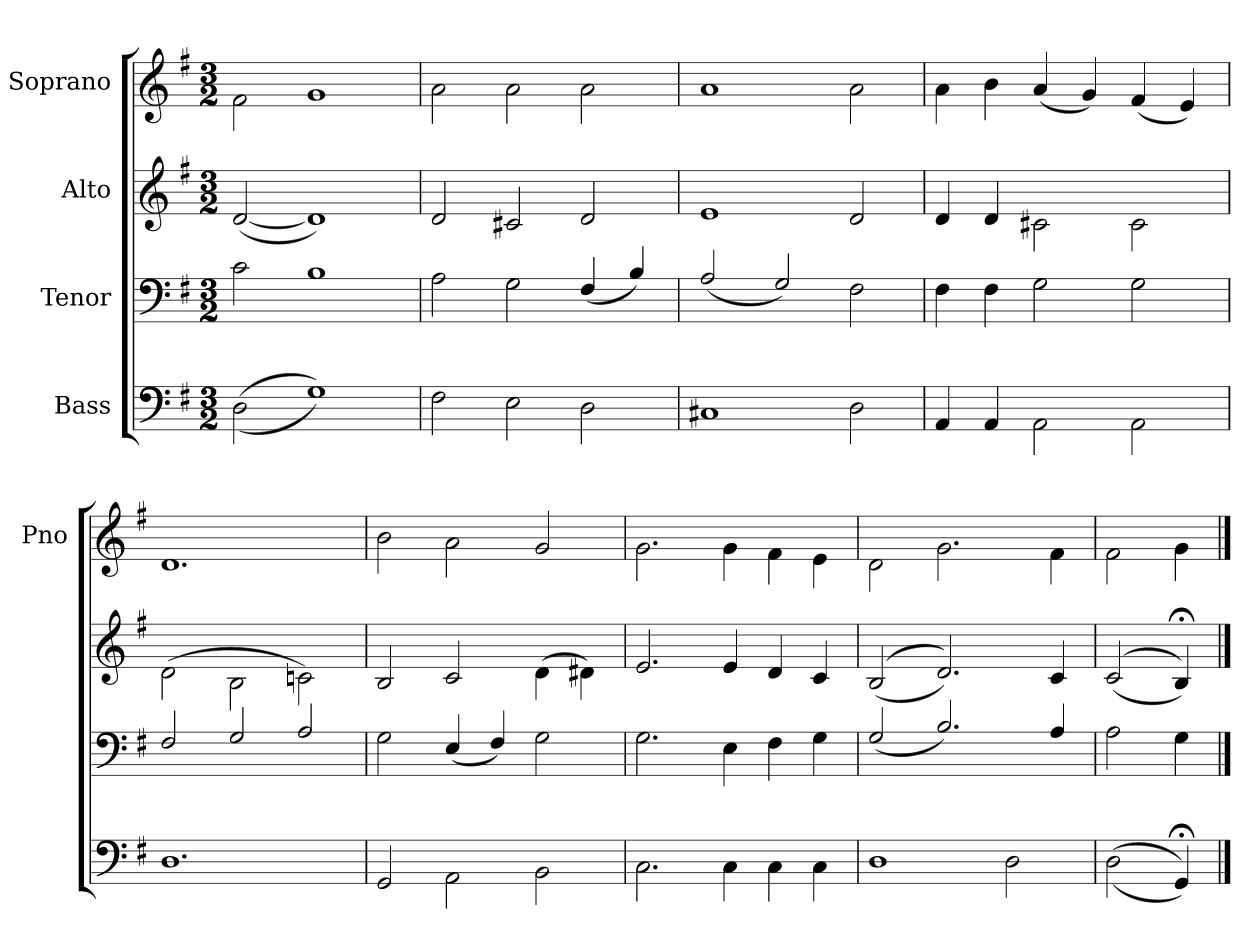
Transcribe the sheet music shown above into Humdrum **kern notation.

**kern	**kern	**kern	**kern
*part4	*part3	*part2	*part1
*staff4	*staff3	*staff2	*staff1
*I"Bass	*I"Tenor	*I"Alto	*I"Soprano
*	*	*	*I'Pno
*clefF4	*clefF4	*clefG2	*clefG2
*k[f#]	*k[f#]	*k[f#]	*k[f#]
*G:	*G:	*G:	*G:
*M3/2	*M3/2	*M3/2	*M3/2
=	=	=	=
(>(>2D\	2c\	(<[2d/	2f#\
1G))	1B	1d])	1g
=	=	=	=
2F#\	2A\	2d/	2a\
2E\	2G\	2c#X/	2a\
2D\	(>4F#/	2d/	2a\
.	4B/)	.	.
=	=	=	=
1C#X	(>2A/	1e	1a
.	2G/)	.	.
2D\	2F#\	2d/	2a\
=	=	=	=
4AA/	4F#\	4d/	4a\
4AA/	4F#\	4d/	4b\
2AA\	2G\	2c#X\	(>4a/
.	.	.	4g/)
2AA\	2G\	2c#\	(>4f#/
.	.	.	4e/)
=	=	=	=
1.D	2F#/	(<2d\	1.d
.	2G/	2B\	.
.	2A/	2cn\)	.
=	=	=	=
2GG/	2G\	2B/	2b\
2AA\	(>4E/	2c/	2a\
.	4F#/)	.	.
2BB\	2G\	(<4d\	2g/
.	.	4d#X\)	.
=	=	=	=
2.C\	2.G\	2.e/	2.g\
4C\	4E\	4e/	4g\
4C\	4F#\	4d/	4f#\
4C\	4G\	4c/	4e\
=	=	=	=
1D	(>2G/	(<(<2B/	2d\
.	2.B/)	2.d/))	2.g\
2D\	.	.	.
.	4A/	4c/	4f#\
=	=	=	=
(>(>2D\	2A\	(<(<2c/	2f#\
4GG;/))	4G\	4B;</))	4g\
==	==	==	==
*-	*-	*-	*-
